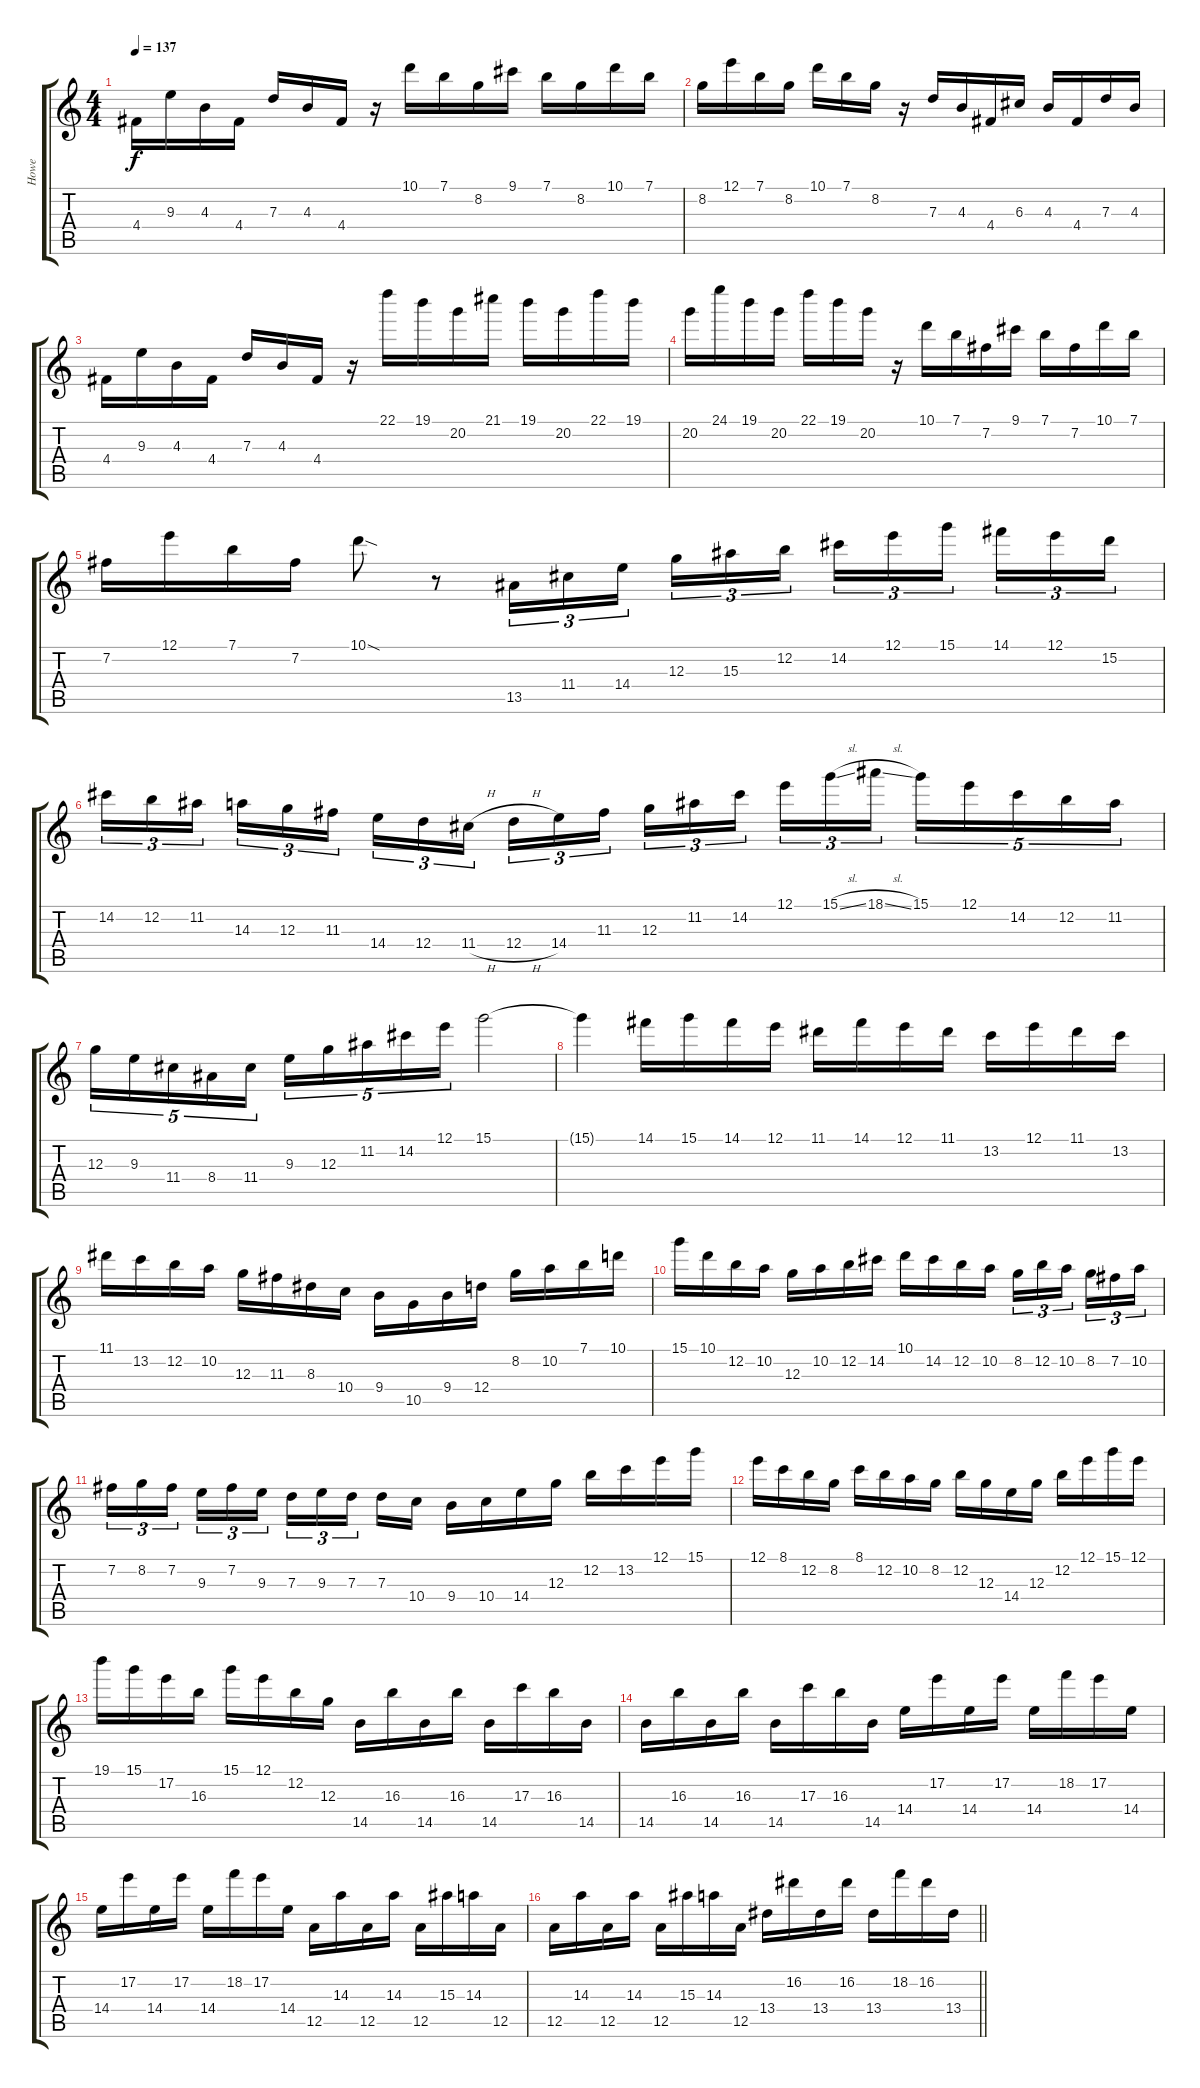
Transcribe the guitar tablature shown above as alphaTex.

\track ("Howe" "Howe") {instrument distortionguitar}
\staff {score tabs}
\tuning (E4 B3 G3 D3 A2 E2) {hide}
\ts (4 4)
\tempo 137
\clef g2
\ks c
4.4.16{dy f} 9.3.16 4.3.16 4.4.16 7.3.16 4.3.16 4.4.16 r.16 10.1.16 7.1.16 8.2.16 9.1.16 7.1.16 8.2.16 10.1.16 7.1.16 |
8.2.16 12.1.16 7.1.16 8.2.16 10.1.16 7.1.16 8.2.16 r.16 7.3.16 4.3.16 4.4.16 6.3.16 4.3.16 4.4.16 7.3.16 4.3.16 |
4.4.16 9.3.16 4.3.16 4.4.16 7.3.16 4.3.16 4.4.16 r.16 22.1.16 19.1.16 20.2.16 21.1.16 19.1.16 20.2.16 22.1.16 19.1.16 |
20.2.16 24.1.16 19.1.16 20.2.16 22.1.16 19.1.16 20.2.16 r.16 10.1.16 7.1.16 7.2.16 9.1.16 7.1.16 7.2.16 10.1.16 7.1.16 |
7.2.16 12.1.16 7.1.16 7.2.16 10.1{sod}.8 r.8 13.5.16{tu (3 2)} 11.4.16{tu (3 2)} 14.4.16{tu (3 2) beam splitsecondary} 12.3.16{tu (3 2)} 15.3.16{tu (3 2)} 12.2.16{tu (3 2)} 14.2.16{tu (3 2)} 12.1.16{tu (3 2)} 15.1.16{tu (3 2) beam splitsecondary} 14.1.16{tu (3 2)} 12.1.16{tu (3 2)} 15.2.16{tu (3 2)} |
14.2.16{tu (3 2)} 12.2.16{tu (3 2)} 11.2.16{tu (3 2) beam splitsecondary} 14.3.16{tu (3 2)} 12.3.16{tu (3 2)} 11.3.16{tu (3 2)} 14.4.16{tu (3 2)} 12.4.16{tu (3 2)} 11.4{h}.16{tu (3 2) beam splitsecondary} 12.4{h}.16{tu (3 2)} 14.4.16{tu (3 2)} 11.3.16{tu (3 2)} 12.3.16{tu (3 2)} 11.2.16{tu (3 2)} 14.2.16{tu (3 2) beam splitsecondary} 12.1.16{tu (3 2)} 15.1{sl}.16{tu (3 2)} 18.1{sl}.16{tu (3 2)} 15.1.16{tu (5 4)} 12.1.16{tu (5 4)} 14.2.16{tu (5 4)} 12.2.16{tu (5 4)} 11.2.16{tu (5 4)} |
12.3.16{tu (5 4)} 9.3.16{tu (5 4)} 11.4.16{tu (5 4)} 8.4.16{tu (5 4)} 11.4.16{tu (5 4)} 9.3.16{tu (5 4)} 12.3.16{tu (5 4)} 11.2.16{tu (5 4)} 14.2.16{tu (5 4)} 12.1.16{tu (5 4)} 15.1.2 |
15.1{t}.4 14.1.16 15.1.16 14.1.16 12.1.16 11.1.16 14.1.16 12.1.16 11.1.16 13.2.16 12.1.16 11.1.16 13.2.16 |
11.1.16 13.2.16 12.2.16 10.2.16 12.3.16 11.3.16 8.3.16 10.4.16 9.4.16 10.5.16 9.4.16 12.4.16 8.2.16 10.2.16 7.1.16 10.1.16 |
15.1.16 10.1.16 12.2.16 10.2.16 12.3.16 10.2.16 12.2.16 14.2.16 10.1.16 14.2.16 12.2.16 10.2.16 8.2.16{tu (3 2)} 12.2.16{tu (3 2)} 10.2.16{tu (3 2) beam splitsecondary} 8.2.16{tu (3 2)} 7.2.16{tu (3 2)} 10.2.16{tu (3 2)} |
7.2.16{tu (3 2)} 8.2.16{tu (3 2)} 7.2.16{tu (3 2) beam splitsecondary} 9.3.16{tu (3 2)} 7.2.16{tu (3 2)} 9.3.16{tu (3 2)} 7.3.16{tu (3 2)} 9.3.16{tu (3 2)} 7.3.16{tu (3 2) beam splitsecondary} 7.3.16 10.4.16 9.4.16 10.4.16 14.4.16 12.3.16 12.2.16 13.2.16 12.1.16 15.1.16 |
12.1.16 8.1.16 12.2.16 8.2.16 8.1.16 12.2.16 10.2.16 8.2.16 12.2.16 12.3.16 14.4.16 12.3.16 12.2.16 12.1.16 15.1.16 12.1.16 |
19.1.16 15.1.16 17.2.16 16.3.16 15.1.16 12.1.16 12.2.16 12.3.16 14.5.16 16.3.16 14.5.16 16.3.16 14.5.16 17.3.16 16.3.16 14.5.16 |
14.5.16 16.3.16 14.5.16 16.3.16 14.5.16 17.3.16 16.3.16 14.5.16 14.4.16 17.2.16 14.4.16 17.2.16 14.4.16 18.2.16 17.2.16 14.4.16 |
14.4.16 17.2.16 14.4.16 17.2.16 14.4.16 18.2.16 17.2.16 14.4.16 12.5.16 14.3.16 12.5.16 14.3.16 12.5.16 15.3.16 14.3.16 12.5.16 |
\barLineRight lightlight
12.5.16 14.3.16 12.5.16 14.3.16 12.5.16 15.3.16 14.3.16 12.5.16 13.4.16 16.2.16 13.4.16 16.2.16 13.4.16 18.2.16 16.2.16 13.4.16
